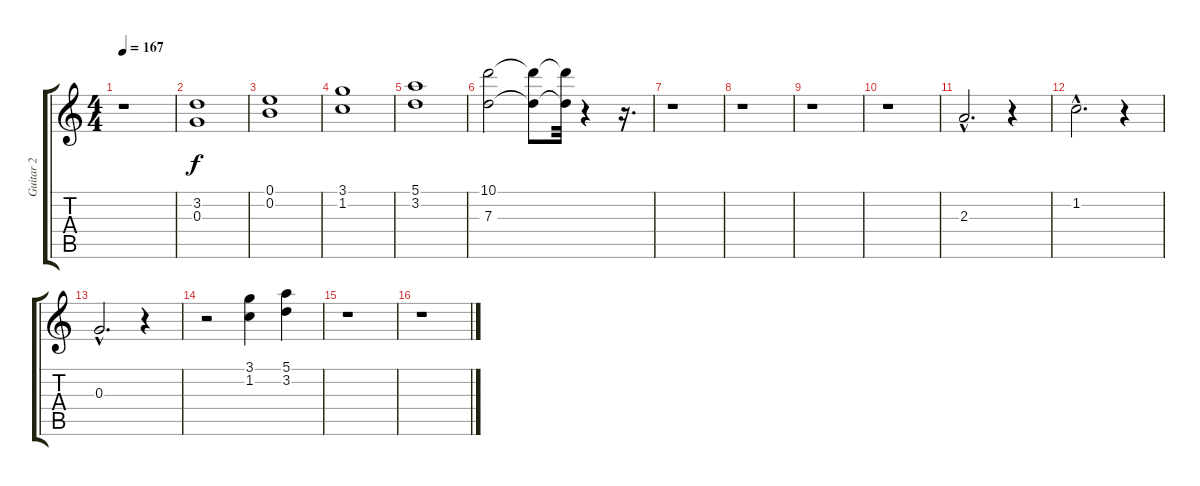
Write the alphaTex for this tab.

\track ("Guitar 2" "Guitar 2") {instrument distortionguitar}
\staff {score tabs}
\tuning (E4 B3 G3 D3 A2 E2) {hide}
\ts (4 4)
\tempo 167
\clef g2
\ks c
r.1{dy f instrument distortionguitar} |
(3.2 0.3).1 |
(0.1 0.2).1 |
(3.1 1.2).1 |
(5.1 3.2).1 |
(10.1 7.3).2 (10.1{t} 7.3{t}).8 (10.1{t} 7.3{t}).32 r.4 r.16{d} |
r.1 |
r.1 |
r.1 |
r.1 |
2.3{hac}.2{d} r.4 |
1.2{hac}.2{d} r.4 |
0.3{hac}.2{d} r.4 |
r.2 (3.1 1.2).4 (5.1 3.2).4 |
r.1 |
r.1
